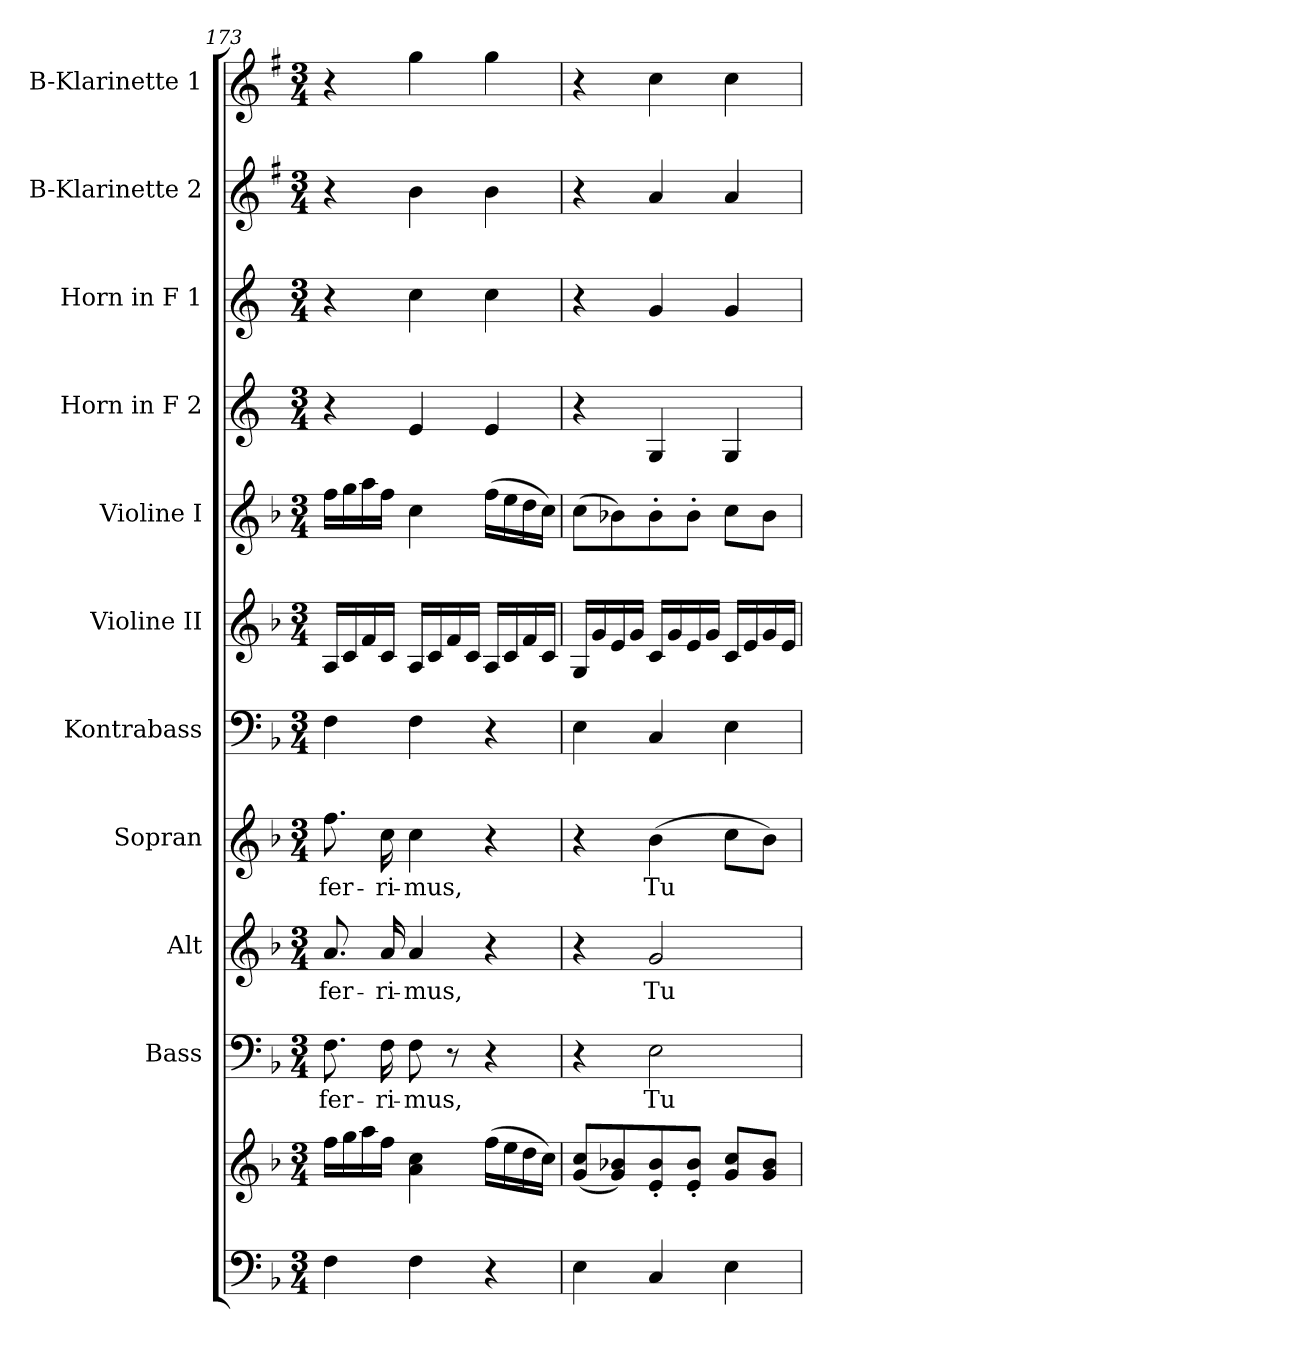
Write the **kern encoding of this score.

**kern	**kern	**kern	**text	**kern	**text	**kern	**text	**kern	**kern	**kern	**kern	**kern	**kern	**kern
*part11	*part11	*part10	*part10	*part9	*part9	*part8	*part8	*part7	*part6	*part5	*part4	*part3	*part2	*part1
*staff12	*staff11	*staff10	*staff10	*staff9	*staff9	*staff8	*staff8	*staff7	*staff6	*staff5	*staff4	*staff3	*staff2	*staff1
*	*	*I"Bass	*	*I"Alt	*	*I"Sopran	*	*I"Kontrabass	*I"Violine II	*I"Violine I	*I"Horn in F 2	*I"Horn in F 1	*I"B-Klarinette 2	*I"B-Klarinette 1
*	*	*I'B.	*	*I'A.	*	*I'S.	*	*I'Kb.	*I'Vl. II	*I'Vl. I	*	*	*I'B Kl. 2	*I'B Kl. 1
*clefF4	*clefG2	*clefF4	*	*clefG2	*	*clefG2	*	*clefF4	*clefG2	*clefG2	*clefG2	*clefG2	*clefG2	*clefG2
*	*	*	*	*	*	*	*	*ITrd7c12	*	*	*ITrd4c7	*ITrd4c7	*ITrd1c2	*ITrd1c2
*k[b-]	*k[b-]	*k[b-]	*	*k[b-]	*	*k[b-]	*	*k[b-]	*k[b-]	*k[b-]	*k[b-]	*k[b-]	*k[b-]	*k[b-]
*F:	*F:	*F:	*	*F:	*	*F:	*	*F:	*F:	*F:	*F:	*F:	*F:	*F:
*M3/4	*M3/4	*M3/4	*	*M3/4	*	*M3/4	*	*M3/4	*M3/4	*M3/4	*M3/4	*M3/4	*M3/4	*M3/4
=173	=173	=173	=173	=173	=173	=173	=173	=173	=173	=173	=173	=173	=173	=173
!	!	!	!LO:LY:b	!	!LO:LY:b	!	!LO:LY:b	!	!	!	!	!	!	!
4F\	16ff\LL	8.F\	-fer-	8.a/	-fer-	8.ff\	-fer-	4FF\	16A/LL	16ff\LL	4r	4r	4r	4r
.	16gg\	.	.	.	.	.	.	.	16c/	16gg\	.	.	.	.
.	16aa\	.	.	.	.	.	.	.	16f/	16aa\	.	.	.	.
!	!	!	!LO:LY:b	!	!LO:LY:b	!	!LO:LY:b	!	!	!	!	!	!	!
.	16ff\JJ	16F\	-ri-	16a/	-ri-	16cc\	-ri-	.	16c/JJ	16ff\JJ	.	.	.	.
!	!	!	!LO:LY:b	!	!LO:LY:b	!	!LO:LY:b	!	!	!	!	!	!	!
4F\	4a\ 4cc\	8F\	-mus,	4a/	-mus,	4cc\	-mus,	4FF\	16A/LL	4cc\	4A/	4f\	4a\	4ff\
.	.	.	.	.	.	.	.	.	16c/	.	.	.	.	.
.	.	8r	.	.	.	.	.	.	16f/	.	.	.	.	.
.	.	.	.	.	.	.	.	.	16c/JJ	.	.	.	.	.
4r	(>16ff\LL	4r	.	4r	.	4r	.	4r	16A/LL	(>16ff\LL	4A/	4f\	4a\	4ff\
.	16ee\	.	.	.	.	.	.	.	16c/	16ee\	.	.	.	.
.	16dd\	.	.	.	.	.	.	.	16f/	16dd\	.	.	.	.
.	16cc\JJ)	.	.	.	.	.	.	.	16c/JJ	16cc\JJ)	.	.	.	.
=174	=174	=174	=174	=174	=174	=174	=174	=174	=174	=174	=174	=174	=174	=174
4E\	(>8g/ 8cc/L	4r	.	4r	.	4r	.	4EE\	16G/LL	(>8cc\L	4r	4r	4r	4r
.	.	.	.	.	.	.	.	.	16g/	.	.	.	.	.
.	8g/ 8b-X/)	.	.	.	.	.	.	.	16e/	8b-X\)	.	.	.	.
.	.	.	.	.	.	.	.	.	16g/JJ	.	.	.	.	.
!	!	!	!LO:LY:b	!	!LO:LY:b	!	!LO:LY:b	!	!	!	!	!	!	!
4C/	8e/'< 8b-/'<	2E\	Tu	2g/	Tu	(>4b-\	Tu	4CC/	16c/LL	8b-'>\	4C/	4c/	4g/	4b-\
.	.	.	.	.	.	.	.	.	16g/	.	.	.	.	.
.	8e/'< 8b-/'<J	.	.	.	.	.	.	.	16e/	8b-'>\J	.	.	.	.
.	.	.	.	.	.	.	.	.	16g/JJ	.	.	.	.	.
4E\	8g/ 8cc/L	.	.	.	.	8cc\L	.	4EE\	16c/LL	8cc\L	4C/	4c/	4g/	4b-\
.	.	.	.	.	.	.	.	.	16e/	.	.	.	.	.
.	8g/ 8b-/J	.	.	.	.	8b-\J)	.	.	16g/	8b-\J	.	.	.	.
.	.	.	.	.	.	.	.	.	16e/JJ	.	.	.	.	.
=	=	=	=	=	=	=	=	=	=	=	=	=	=	=
*-	*-	*-	*-	*-	*-	*-	*-	*-	*-	*-	*-	*-	*-	*-
